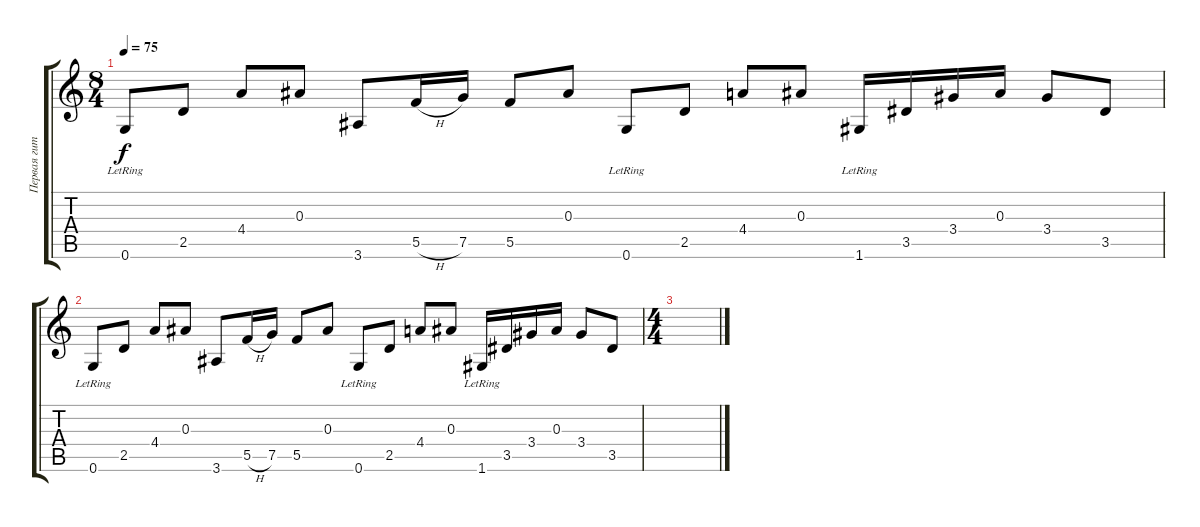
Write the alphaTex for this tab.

\track ("Первая гитара" "Первая гит") {instrument acousticguitarnylon}
\staff {score tabs}
\tuning (G4 D4 Bb3 F3 C3 G2) {hide}
\ts (8 4)
\tempo 75
\clef g2
\ks c
0.6{lr}.8{dy f} 2.5.8 4.4.8 0.3.8 3.6.8 5.5{h}.16 7.5.16 5.5.8 0.3.8 0.6{lr}.8 2.5.8 4.4.8 0.3.8 1.6{lr}.16 3.5.16 3.4.16 0.3.16 3.4.8 3.5.8 |
0.6{lr}.8 2.5.8 4.4.8 0.3.8 3.6.8 5.5{h}.16 7.5.16 5.5.8 0.3.8 0.6{lr}.8 2.5.8 4.4.8 0.3.8 1.6{lr}.16 3.5.16 3.4.16 0.3.16 3.4.8 3.5.8 |
\ts (4 4)
